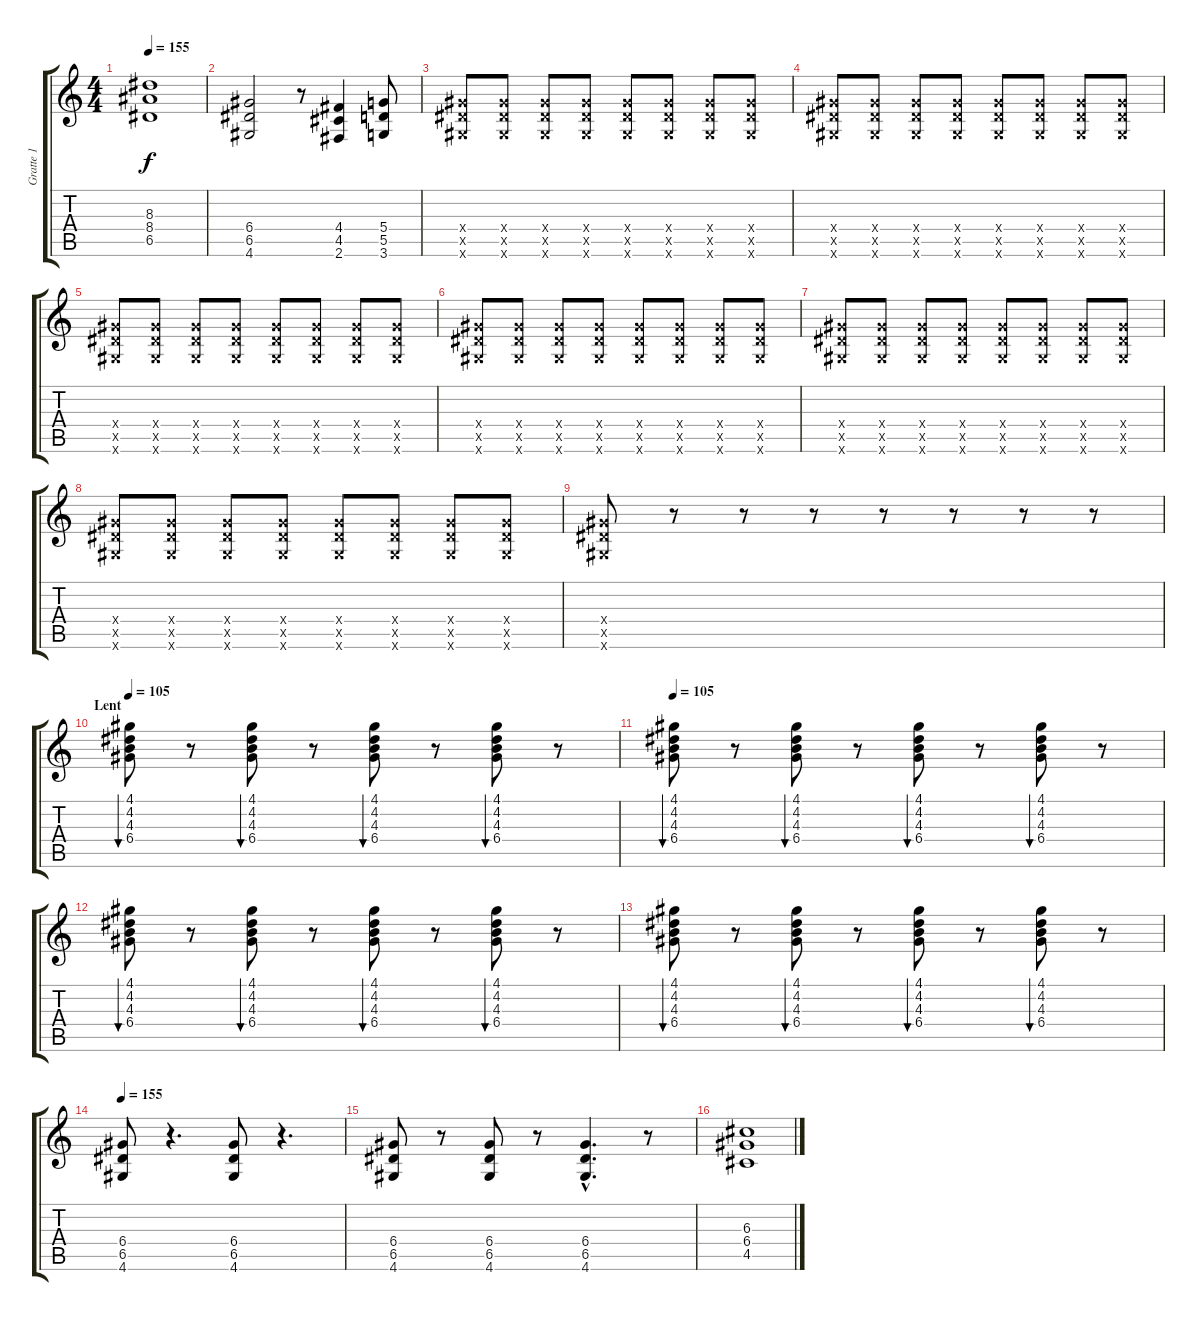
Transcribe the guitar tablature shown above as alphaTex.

\track ("Gratte 1" "Gratte 1") {instrument overdrivenguitar}
\staff {score tabs}
\tuning (E4 B3 G3 D3 A2 E2) {hide}
\ts (4 4)
\tempo 155
\clef g2
\ks c
(8.3 8.4 6.5).1{dy f} |
(6.4 6.5 4.6).2 r.8 (4.4 4.5 2.6).4 (5.4 5.5 3.6).8 |
(6.4{x} 6.5{x} 4.6{x}).8 (6.4{x} 6.5{x} 4.6{x}).8 (6.4{x} 6.5{x} 4.6{x}).8 (6.4{x} 6.5{x} 4.6{x}).8 (6.4{x} 6.5{x} 4.6{x}).8 (6.4{x} 6.5{x} 4.6{x}).8 (6.4{x} 6.5{x} 4.6{x}).8 (6.4{x} 6.5{x} 4.6{x}).8 |
(6.4{x} 6.5{x} 4.6{x}).8 (6.4{x} 6.5{x} 4.6{x}).8 (6.4{x} 6.5{x} 4.6{x}).8 (6.4{x} 6.5{x} 4.6{x}).8 (6.4{x} 6.5{x} 4.6{x}).8 (6.4{x} 6.5{x} 4.6{x}).8 (6.4{x} 6.5{x} 4.6{x}).8 (6.4{x} 6.5{x} 4.6{x}).8 |
(6.4{x} 6.5{x} 4.6{x}).8 (6.4{x} 6.5{x} 4.6{x}).8 (6.4{x} 6.5{x} 4.6{x}).8 (6.4{x} 6.5{x} 4.6{x}).8 (6.4{x} 6.5{x} 4.6{x}).8 (6.4{x} 6.5{x} 4.6{x}).8 (6.4{x} 6.5{x} 4.6{x}).8 (6.4{x} 6.5{x} 4.6{x}).8 |
(6.4{x} 6.5{x} 4.6{x}).8 (6.4{x} 6.5{x} 4.6{x}).8 (6.4{x} 6.5{x} 4.6{x}).8 (6.4{x} 6.5{x} 4.6{x}).8 (6.4{x} 6.5{x} 4.6{x}).8 (6.4{x} 6.5{x} 4.6{x}).8 (6.4{x} 6.5{x} 4.6{x}).8 (6.4{x} 6.5{x} 4.6{x}).8 |
(6.4{x} 6.5{x} 4.6{x}).8 (6.4{x} 6.5{x} 4.6{x}).8 (6.4{x} 6.5{x} 4.6{x}).8 (6.4{x} 6.5{x} 4.6{x}).8 (6.4{x} 6.5{x} 4.6{x}).8 (6.4{x} 6.5{x} 4.6{x}).8 (6.4{x} 6.5{x} 4.6{x}).8 (6.4{x} 6.5{x} 4.6{x}).8 |
(6.4{x} 6.5{x} 4.6{x}).8 (6.4{x} 6.5{x} 4.6{x}).8 (6.4{x} 6.5{x} 4.6{x}).8 (6.4{x} 6.5{x} 4.6{x}).8 (6.4{x} 6.5{x} 4.6{x}).8 (6.4{x} 6.5{x} 4.6{x}).8 (6.4{x} 6.5{x} 4.6{x}).8 (6.4{x} 6.5{x} 4.6{x}).8 |
(6.4{x} 6.5{x} 4.6{x}).8 r.8 r.8 r.8 r.8 r.8 r.8 r.8 |
\section ("" "Lent")
\tempo 105
(4.1 4.2 4.3 6.4).8{bu 240 instrument acousticguitarsteel} r.8 (4.1 4.2 4.3 6.4).8{bu 240} r.8 (4.1 4.2 4.3 6.4).8{bu 240} r.8 (4.1 4.2 4.3 6.4).8{bu 240} r.8 |
\tempo 105
(4.1 4.2 4.3 6.4).8{bu 240 instrument acousticguitarsteel} r.8 (4.1 4.2 4.3 6.4).8{bu 240} r.8 (4.1 4.2 4.3 6.4).8{bu 240} r.8 (4.1 4.2 4.3 6.4).8{bu 240} r.8 |
(4.1 4.2 4.3 6.4).8{bu 240} r.8 (4.1 4.2 4.3 6.4).8{bu 240} r.8 (4.1 4.2 4.3 6.4).8{bu 240} r.8 (4.1 4.2 4.3 6.4).8{bu 240} r.8 |
(4.1 4.2 4.3 6.4).8{bu 240} r.8 (4.1 4.2 4.3 6.4).8{bu 240} r.8 (4.1 4.2 4.3 6.4).8{bu 240} r.8 (4.1 4.2 4.3 6.4).8{bu 240} r.8 |
\tempo 155
(6.4 6.5 4.6).8{instrument overdrivenguitar} r.4{d} (6.4 6.5 4.6).8 r.4{d} |
(6.4 6.5 4.6).8 r.8 (6.4 6.5 4.6).8 r.8 (6.4{hac} 6.5{hac} 4.6{hac}).4{d} r.8 |
(6.3 6.4 4.5).1
